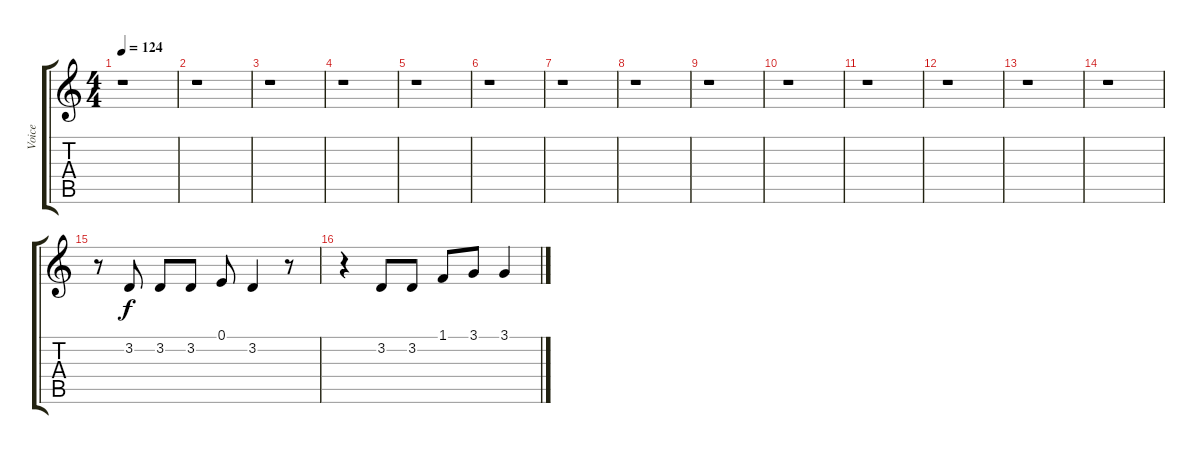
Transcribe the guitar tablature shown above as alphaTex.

\track ("Voice" "Voice") {instrument lead3calliope}
\staff {score tabs}
\tuning (E4 B3 G3 D3 A2 E2) {hide}
\ts (4 4)
\tempo 124
\clef g2
\ks c
r.1{dy f} |
r.1 |
r.1 |
r.1 |
r.1 |
r.1 |
r.1 |
r.1 |
r.1 |
r.1 |
r.1 |
r.1 |
r.1 |
r.1 |
r.8 3.2.8 3.2.8 3.2.8 0.1.8 3.2.4 r.8 |
r.4 3.2.8 3.2.8 1.1.8 3.1.8 3.1.4
